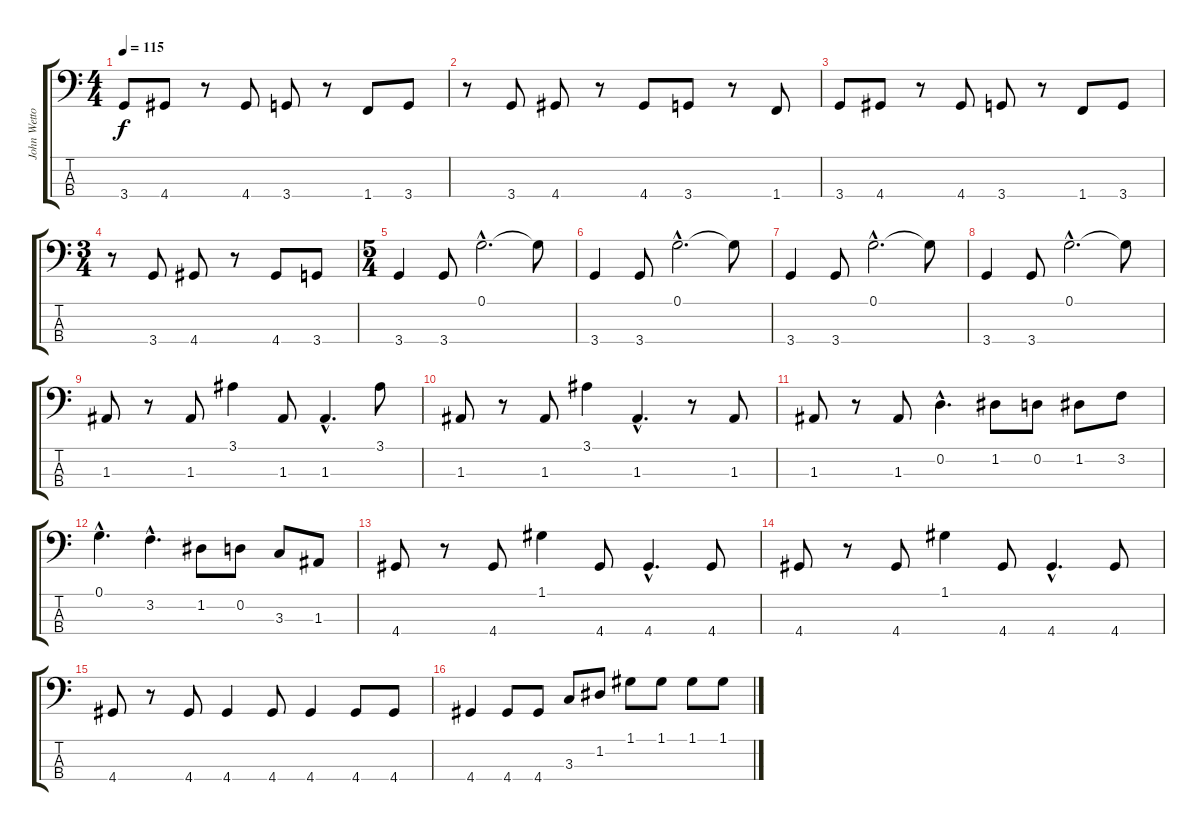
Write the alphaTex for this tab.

\track ("John Wetton Bass" "John Wetto") {instrument slapbass2}
\staff {score tabs}
\tuning (G2 D2 A1 E1) {hide}
\ts (4 4)
\tempo 115
\clef f4
\ks c
3.4.8{dy f} 4.4.8 r.8 4.4.8 3.4.8 r.8 1.4.8 3.4.8 |
r.8 3.4.8 4.4.8 r.8 4.4.8 3.4.8 r.8 1.4.8 |
3.4.8 4.4.8 r.8 4.4.8 3.4.8 r.8 1.4.8 3.4.8 |
\ts (3 4)
r.8 3.4.8 4.4.8 r.8 4.4.8 3.4.8 |
\ts (5 4)
3.4.4 3.4.8 0.1{hac}.2{d} 0.1{t}.8 |
3.4.4 3.4.8 0.1{hac}.2{d} 0.1{t}.8 |
3.4.4 3.4.8 0.1{hac}.2{d} 0.1{t}.8 |
3.4.4 3.4.8 0.1{hac}.2{d} 0.1{t}.8 |
1.3.8 r.8 1.3.8 3.1.4 1.3.8 1.3{hac}.4{d} 3.1.8 |
1.3.8 r.8 1.3.8 3.1.4 1.3{hac}.4{d} r.8 1.3.8 |
1.3.8 r.8 1.3.8 0.2{hac}.4{d} 1.2.8 0.2.8 1.2.8 3.2.8 |
0.1{hac}.4{d} 3.2{hac}.4{d} 1.2.8 0.2.8 3.3.8 1.3.8 |
4.4.8 r.8 4.4.8 1.1.4 4.4.8 4.4{hac}.4{d} 4.4.8 |
4.4.8 r.8 4.4.8 1.1.4 4.4.8 4.4{hac}.4{d} 4.4.8 |
4.4.8 r.8 4.4.8 4.4.4 4.4.8 4.4.4 4.4.8 4.4.8 |
4.4.4 4.4.8 4.4.8 3.3.8 1.2.8 1.1.8 1.1.8 1.1.8 1.1.8
